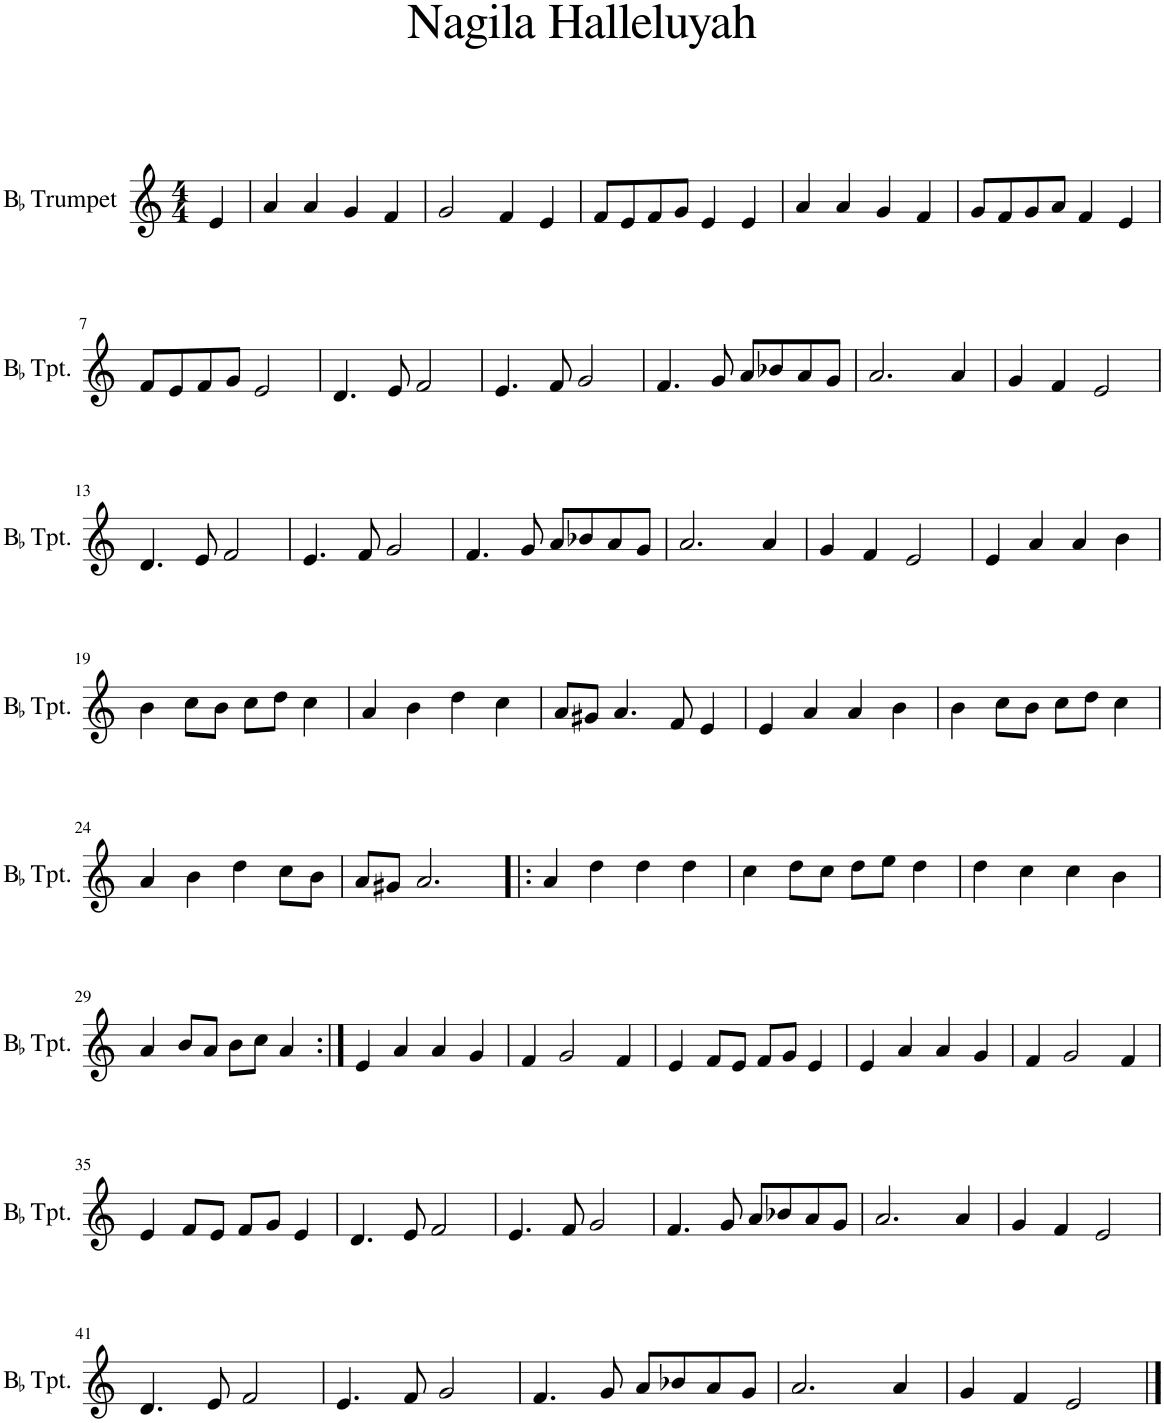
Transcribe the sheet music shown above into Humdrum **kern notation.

**kern
*part1
*staff1
*I"BaccidentalFlat Trumpet
*I'BaccidentalFlat Tpt.
*clefG2
*Trd1c2
*k[]
*M4/4
=1
4e/
=2
4a/
4a/
4g/
4f/
=3
2g/
4f/
4e/
=4
8f/L
8e/
8f/
8g/J
4e/
4e/
=5
4a/
4a/
4g/
4f/
=6
8g/L
8f/
8g/
8a/J
4f/
4e/
!!LO:LB:g=z
=7
8f/L
8e/
8f/
8g/J
2e/
=8
4.d/
8e/
2f/
=9
4.e/
8f/
2g/
=10
4.f/
8g/
8a/L
8b-X/
8a/
8g/J
=11
2.a/
4a/
=12
4g/
4f/
2e/
!!LO:LB:g=z
=13
4.d/
8e/
2f/
=14
4.e/
8f/
2g/
=15
4.f/
8g/
8a/L
8b-X/
8a/
8g/J
=16
2.a/
4a/
=17
4g/
4f/
2e/
=18
4e/
4a/
4a/
4b\
!!LO:LB:g=z
=19
4b\
8cc\L
8b\J
8cc\L
8dd\J
4cc\
=20
4a/
4b\
4dd\
4cc\
=21
8a/L
8g#X/J
4.a/
8f/
4e/
=22
4e/
4a/
4a/
4b\
=23
4b\
8cc\L
8b\J
8cc\L
8dd\J
4cc\
!!LO:LB:g=z
=24
4a/
4b\
4dd\
8cc\L
8b\J
=25
8a/L
8g#X/J
2.a/
=26!|:
4a/
4dd\
4dd\
4dd\
=27
4cc\
8dd\L
8cc\J
8dd\L
8ee\J
4dd\
=28
4dd\
4cc\
4cc\
4b\
!!LO:LB:g=z
=29
4a/
8b/L
8a/J
8b\L
8cc\J
4a/
=30:|!
4e/
4a/
4a/
4g/
=31
4f/
2g/
4f/
=32
4e/
8f/L
8e/J
8f/L
8g/J
4e/
=33
4e/
4a/
4a/
4g/
=34
4f/
2g/
4f/
!!LO:LB:g=z
=35
4e/
8f/L
8e/J
8f/L
8g/J
4e/
=36
4.d/
8e/
2f/
=37
4.e/
8f/
2g/
=38
4.f/
8g/
8a/L
8b-X/
8a/
8g/J
=39
2.a/
4a/
=40
4g/
4f/
2e/
!!LO:LB:g=z
=41
4.d/
8e/
2f/
=42
4.e/
8f/
2g/
=43
4.f/
8g/
8a/L
8b-X/
8a/
8g/J
=44
2.a/
4a/
=45
4g/
4f/
2e/
==
*-
